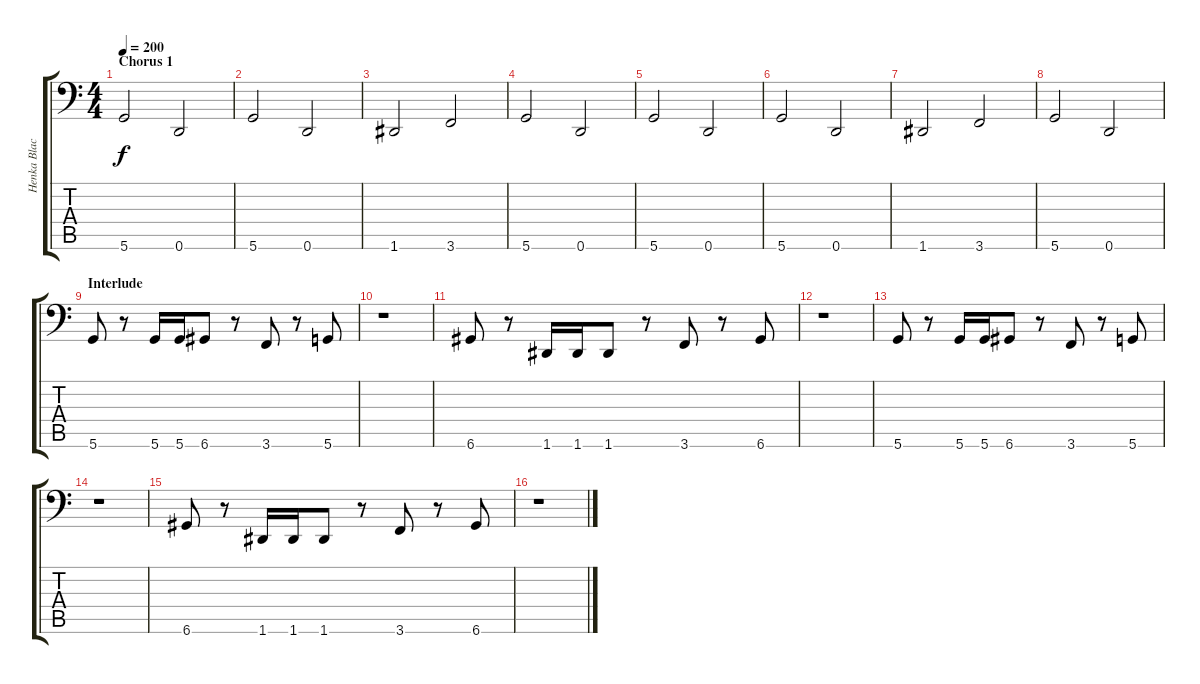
\track ("Henka Blacksmith" "Henka Blac") {instrument electricbasspick}
\staff {score tabs}
\tuning (D3 A2 F2 C2 G1 D1) {hide}
\ts (4 4)
\section ("" "Chorus 1")
\tempo 200
\clef f4
\ks c
5.6.2{dy f} 0.6.2 |
5.6.2 0.6.2 |
1.6.2 3.6.2 |
5.6.2 0.6.2 |
5.6.2 0.6.2 |
5.6.2 0.6.2 |
1.6.2 3.6.2 |
5.6.2 0.6.2 |
\section ("" "Interlude")
5.6.8 r.8 5.6.16 5.6.16 6.6.8 r.8 3.6.8 r.8 5.6.8 |
r.1 |
6.6.8 r.8 1.6.16 1.6.16 1.6.8 r.8 3.6.8 r.8 6.6.8 |
r.1 |
5.6.8 r.8 5.6.16 5.6.16 6.6.8 r.8 3.6.8 r.8 5.6.8 |
r.1 |
6.6.8 r.8 1.6.16 1.6.16 1.6.8 r.8 3.6.8 r.8 6.6.8 |
r.1
